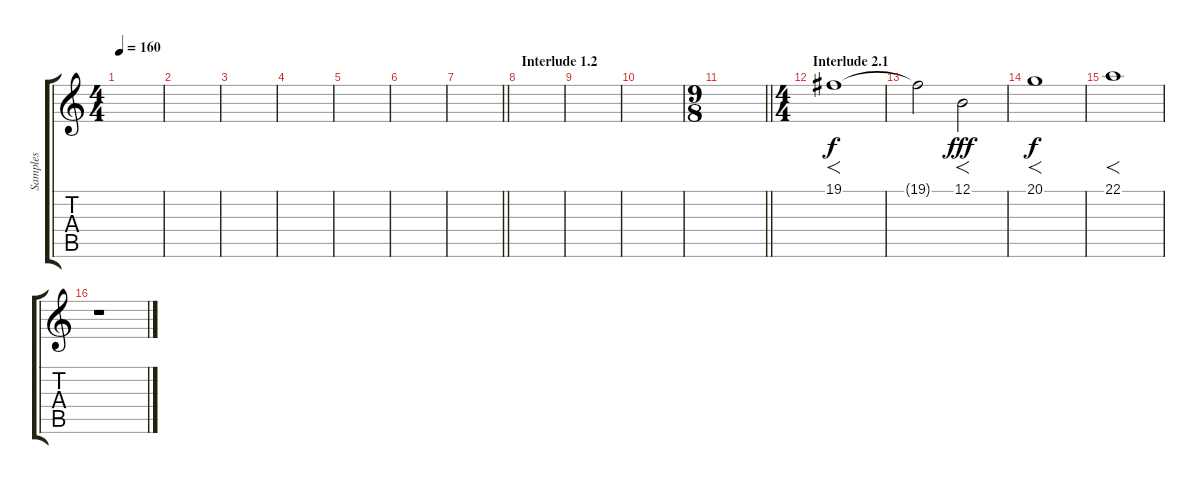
\track ("Samples" "Samples") {instrument stringensemble1}
\staff {score tabs}
\tuning (B3 Gb3 D3 A2 E2 B1) {hide}
\ts (4 4)
\tempo 160
\clef g2
\ks c
|
|
|
|
|
|
\barLineRight lightlight
|
\section ("" "Interlude 1.2")
|
|
|
\ts (9 8)
\barLineRight lightlight
|
\ts (4 4)
\section ("" "Interlude 2.1")
19.1.1{f dy f instrument stringensemble1} |
19.1{t}.2 12.1.2{f dy fff} |
20.1.1{f dy f} |
22.1.1{f} |
r.1
